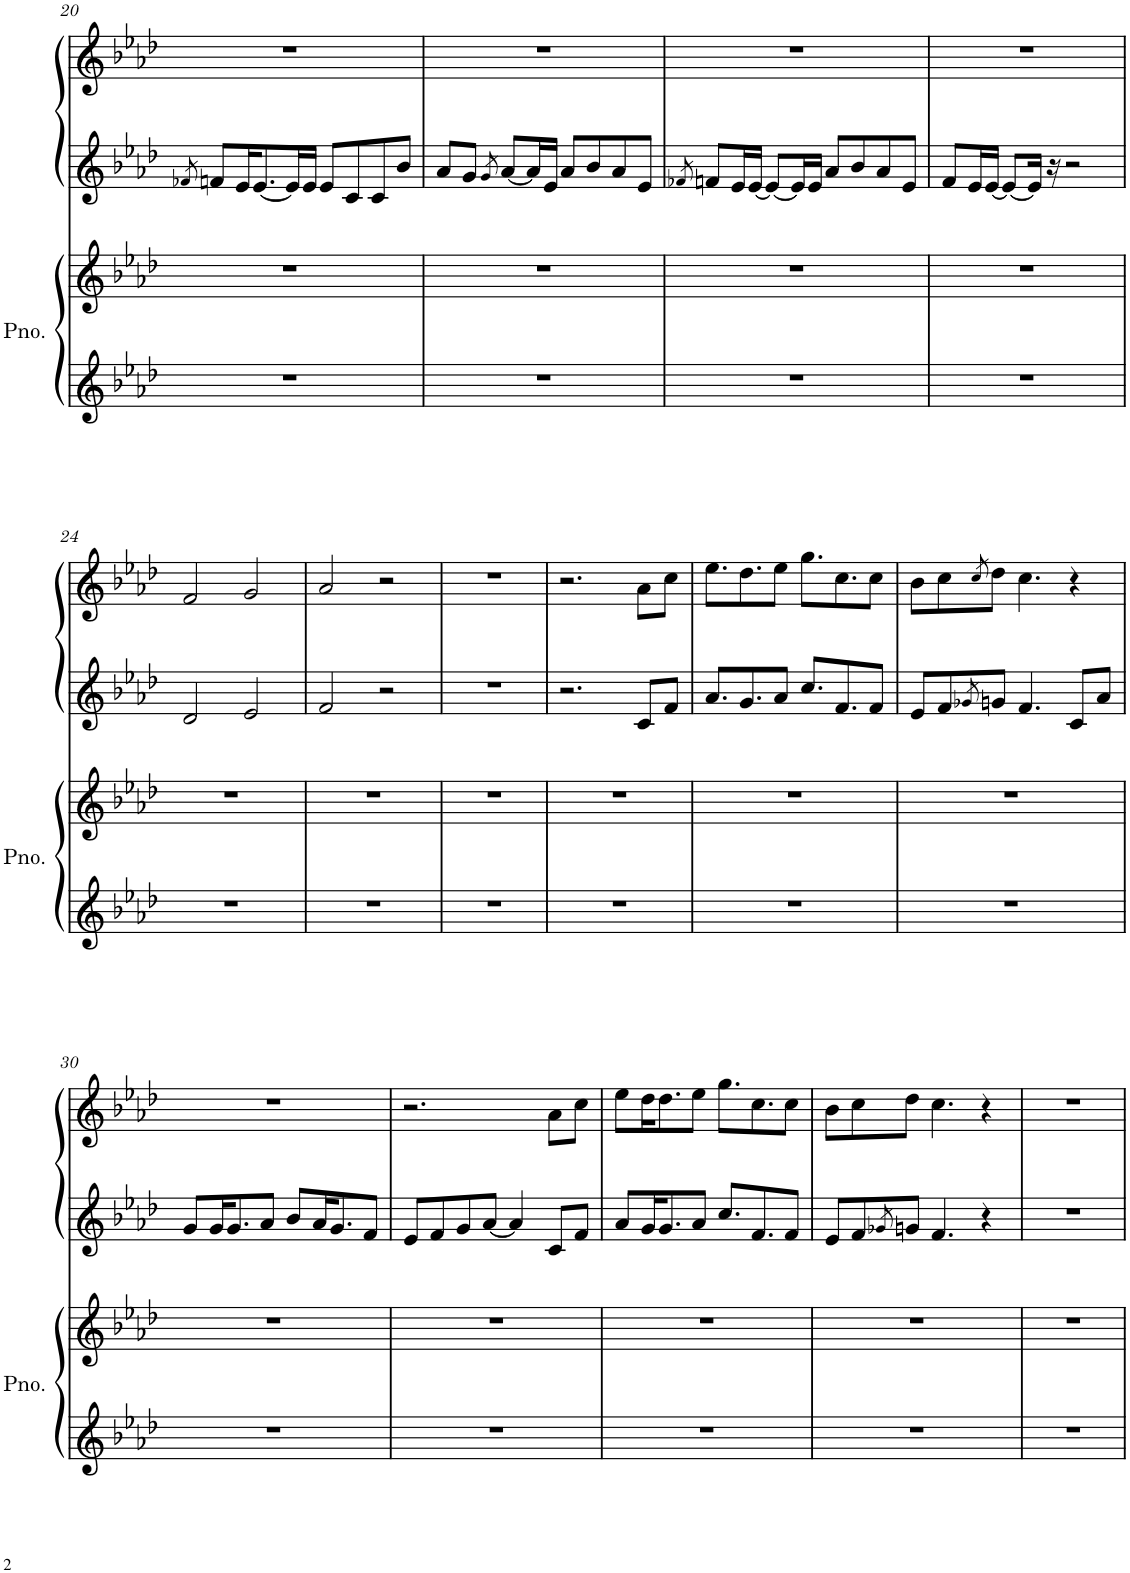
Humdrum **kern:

**kern	**kern	**kern	**kern
*part2	*part2	*part1	*part1
*staff4	*staff3	*staff2	*staff1
*I"钢琴	*	*I"Piano	*
*	*	*I'Pno	*
!!LO:PB:g=z
*clefG2	*clefG2	*clefG2	*clefG2
*k[b-e-a-d-]	*k[b-e-a-d-]	*k[b-e-a-d-]	*k[b-e-a-d-]
*M4/4	*M4/4	*M4/4	*M4/4
=20	=20	=20	=20
.	.	8qf-X/	.
1r	1r	8fn/L	1r
.	.	16e-/K	.
.	.	[8.e-/	.
.	.	16e-/L]	.
.	.	16e-/JJ	.
.	.	8e-/L	.
.	.	8c/	.
.	.	8c/	.
.	.	8b-/J	.
=21	=21	=21	=21
1r	1r	8a-/L	1r
.	.	8g/J	.
.	.	8qg/	.
.	.	[8a-/L	.
.	.	16a-/L]	.
.	.	16e-/JJ	.
.	.	8a-/L	.
.	.	8b-/	.
.	.	8a-/	.
.	.	8e-/J	.
=22	=22	=22	=22
.	.	8qf-X/	.
1r	1r	8fn/L	1r
.	.	16e-/L	.
.	.	[16e-/JJ	.
.	.	8e-/L_	.
.	.	16e-/L]	.
.	.	16e-/JJ	.
.	.	8a-/L	.
.	.	8b-/	.
.	.	8a-/	.
.	.	8e-/J	.
=23	=23	=23	=23
1r	1r	8f/L	1r
.	.	16e-/L	.
.	.	[16e-/JJ	.
.	.	8e-/L_	.
.	.	16e-/Jk]	.
.	.	16r	.
.	.	2r	.
!!LO:LB:g=z
=24	=24	=24	=24
1r	1r	2d-/	2f/
.	.	2e-/	2g/
=25	=25	=25	=25
1r	1r	2f/	2a-/
.	.	2r	2r
=26	=26	=26	=26
1r	1r	1r	1r
=27	=27	=27	=27
1r	1r	2.r	2.r
.	.	8c/L	8a-\L
.	.	8f/J	8cc\J
=28	=28	=28	=28
1r	1r	8.a-/L	8.ee-\L
.	.	8.g/	8.dd-\
.	.	8a-/J	8ee-\J
.	.	8.cc/L	8.gg\L
.	.	8.f/	8.cc\
.	.	8f/J	8cc\J
=29	=29	=29	=29
1r	1r	8e-/L	8b-\L
.	.	8f/	8cc\
.	.	8qg-X/	8qcc/
.	.	8gn/J	8dd-\J
.	.	4.f/	4.cc\
.	.	8c/L	4r
.	.	8a-/J	.
!!LO:LB:g=z
=30	=30	=30	=30
1r	1r	8g/L	1r
.	.	16g/K	.
.	.	8.g/	.
.	.	8a-/J	.
.	.	8b-/L	.
.	.	16a-/K	.
.	.	8.g/	.
.	.	8f/J	.
=31	=31	=31	=31
1r	1r	8e-/L	2.r
.	.	8f/	.
.	.	8g/	.
.	.	[8a-/J	.
.	.	4a-/]	.
.	.	8c/L	8a-\L
.	.	8f/J	8cc\J
=32	=32	=32	=32
1r	1r	8a-/L	8ee-\L
.	.	16g/K	16dd-\K
.	.	8.g/	8.dd-\
.	.	8a-/J	8ee-\J
.	.	8.cc/L	8.gg\L
.	.	8.f/	8.cc\
.	.	8f/J	8cc\J
=33	=33	=33	=33
1r	1r	8e-/L	8b-\L
.	.	8f/	8cc\
.	.	8qg-X/	.
.	.	8gn/J	8dd-\J
.	.	4.f/	4.cc\
.	.	4r	4r
=34	=34	=34	=34
1r	1r	1r	1r
=	=	=	=
*-	*-	*-	*-
